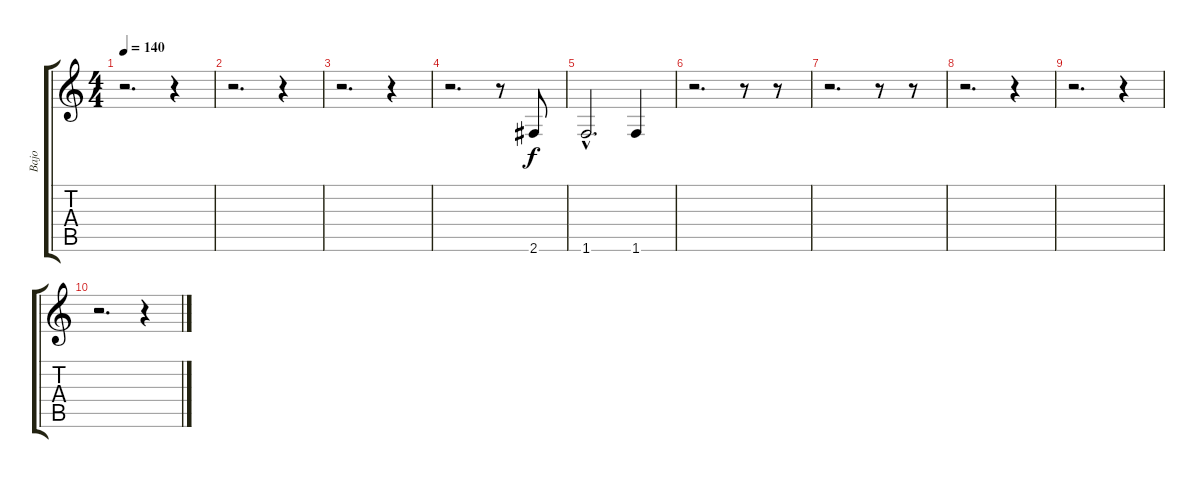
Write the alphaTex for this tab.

\track ("Bajo" "Bajo") {instrument fretlessbass}
\staff {score tabs}
\tuning (E4 B3 G3 D3 A2 E2) {hide}
\ts (4 4)
\tempo 140
\clef g2
\ks c
r.2{d dy f} r.4{volume 6} |
r.2{d volume 6} r.4{volume 5} |
r.2{d volume 5} r.4{volume 4} |
r.2{d volume 4} r.8 2.6.8{volume 4} |
1.6{hac}.2{d volume 4} 1.6.4{volume 3} |
r.2{d volume 3} r.8 r.8{volume 3} |
r.2{d volume 2} r.8{volume 2} r.8{volume 2} |
r.2{d volume 2} r.4{volume 2} |
r.2{d volume 1} r.4{volume 1} |
r.2{d volume 1} r.4{volume 0}
